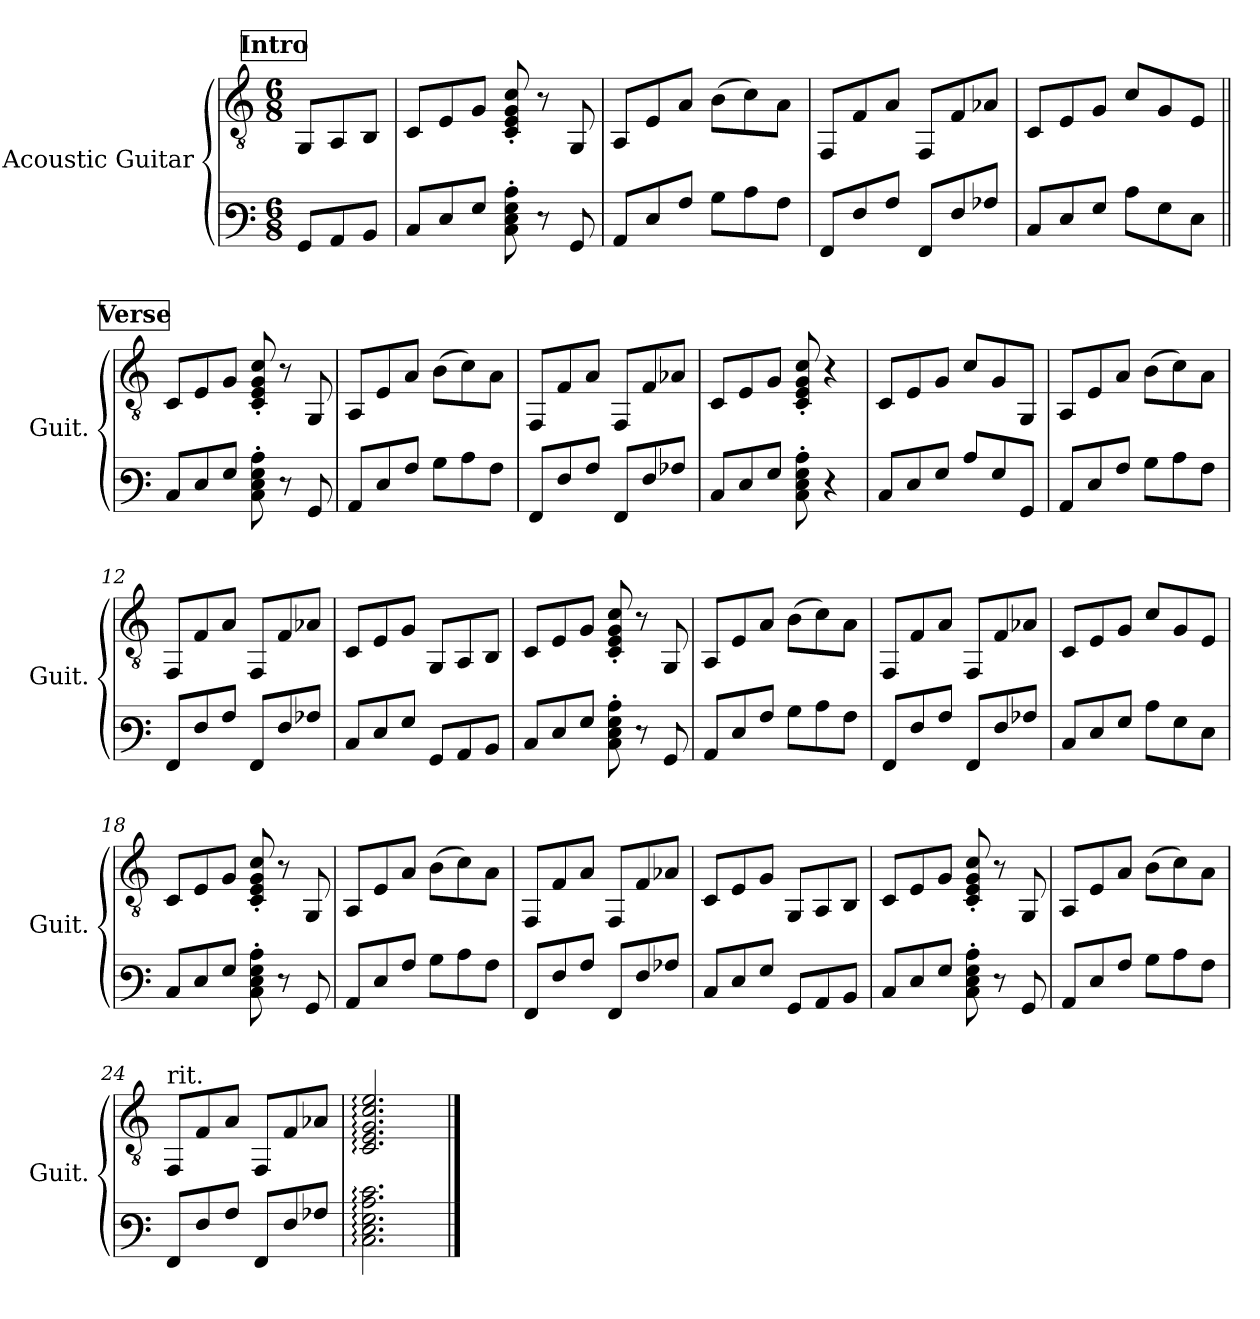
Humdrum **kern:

**kern	**kern
*part1	*part1
*staff2	*staff1
*I"Acoustic Guitar	*
*I'Guit.	*
*stria6	*
*	*clefGv2
*k[]	*k[]
*M6/8	*M6/8
*MM81	*MM81
!!LO:REH:place=s1:a:B:fs=14:t=Intro
=1	=1
8GGL	8GG/L
8AA	8AA/
8BBJ	8BB/J
=2	=2
8CL	8C/L
8E	8E/
8GJ	8G/J
8C' 8E' 8G' 8c'	8C/' 8E/' 8G/' 8c/'
8r	8r
8GG	8GG/
=3	=3
8AAL	8AA/L
8E	8E/
8AJ	8A/J
8BL	(>8B\L
8c	8c\)
8AJ	8A\J
=4	=4
8FFL	8FF/L
8F	8F/
8AJ	8A/J
8FFL	8FF/L
8F	8F/
8A-J	8A-X/J
=5	=5
8CL	8C/L
8E	8E/
8GJ	8G/J
8cL	8c/L
8G	8G/
8EJ	8E/J
!!LO:REH:place=s1:a:B:fs=14:t=Verse
=6||	=6||
8CL	8C/L
8E	8E/
8GJ	8G/J
8C' 8E' 8G' 8c'	8C/' 8E/' 8G/' 8c/'
8r	8r
8GG	8GG/
!!LO:LB:g=z
=7	=7
8AAL	8AA/L
8E	8E/
8AJ	8A/J
8BL	(>8B\L
8c	8c\)
8AJ	8A\J
=8	=8
8FFL	8FF/L
8F	8F/
8AJ	8A/J
8FFL	8FF/L
8F	8F/
8A-J	8A-X/J
=9	=9
8CL	8C/L
8E	8E/
8GJ	8G/J
8C' 8E' 8G' 8c'	8C/' 8E/' 8G/' 8c/'
4r	4r
=10	=10
8CL	8C/L
8E	8E/
8GJ	8G/J
8cL	8c/L
8G	8G/
8GGJ	8GG/J
=11	=11
8AAL	8AA/L
8E	8E/
8AJ	8A/J
8BL	(>8B\L
8c	8c\)
8AJ	8A\J
=12	=12
8FFL	8FF/L
8F	8F/
8AJ	8A/J
8FFL	8FF/L
8F	8F/
8A-J	8A-X/J
=13	=13
8CL	8C/L
8E	8E/
8GJ	8G/J
8GGL	8GG/L
8AA	8AA/
8BBJ	8BB/J
!!LO:LB:g=z
=14	=14
8CL	8C/L
8E	8E/
8GJ	8G/J
8C' 8E' 8G' 8c'	8C/' 8E/' 8G/' 8c/'
8r	8r
8GG	8GG/
=15	=15
8AAL	8AA/L
8E	8E/
8AJ	8A/J
8BL	(>8B\L
8c	8c\)
8AJ	8A\J
=16	=16
8FFL	8FF/L
8F	8F/
8AJ	8A/J
8FFL	8FF/L
8F	8F/
8A-J	8A-X/J
=17	=17
8CL	8C/L
8E	8E/
8GJ	8G/J
8cL	8c/L
8G	8G/
8EJ	8E/J
=18	=18
8CL	8C/L
8E	8E/
8GJ	8G/J
8C' 8E' 8G' 8c'	8C/' 8E/' 8G/' 8c/'
8r	8r
8GG	8GG/
=19	=19
8AAL	8AA/L
8E	8E/
8AJ	8A/J
8BL	(>8B\L
8c	8c\)
8AJ	8A\J
!!LO:LB:g=z
=20	=20
8FFL	8FF/L
8F	8F/
8AJ	8A/J
8FFL	8FF/L
8F	8F/
8A-J	8A-X/J
=21	=21
8CL	8C/L
8E	8E/
8GJ	8G/J
8GGL	8GG/L
8AA	8AA/
8BBJ	8BB/J
=22	=22
8CL	8C/L
8E	8E/
8GJ	8G/J
8C' 8E' 8G' 8c'	8C/' 8E/' 8G/' 8c/'
8r	8r
8GG	8GG/
=23	=23
8AAL	8AA/L
8E	8E/
8AJ	8A/J
8BL	(>8B\L
8c	8c\)
8AJ	8A\J
=24	=24
!	!LO:TX:a:t=rit.
8FFL	8FF/L
8F	8F/
8AJ	8A/J
8FFL	8FF/L
8F	8F/
8A-J	8A-X/J
=25	=25
2.C: 2.E: 2.G: 2.c: 2.e:	2.C/: 2.E/: 2.G/: 2.c/: 2.e/:
==	==
*-	*-
